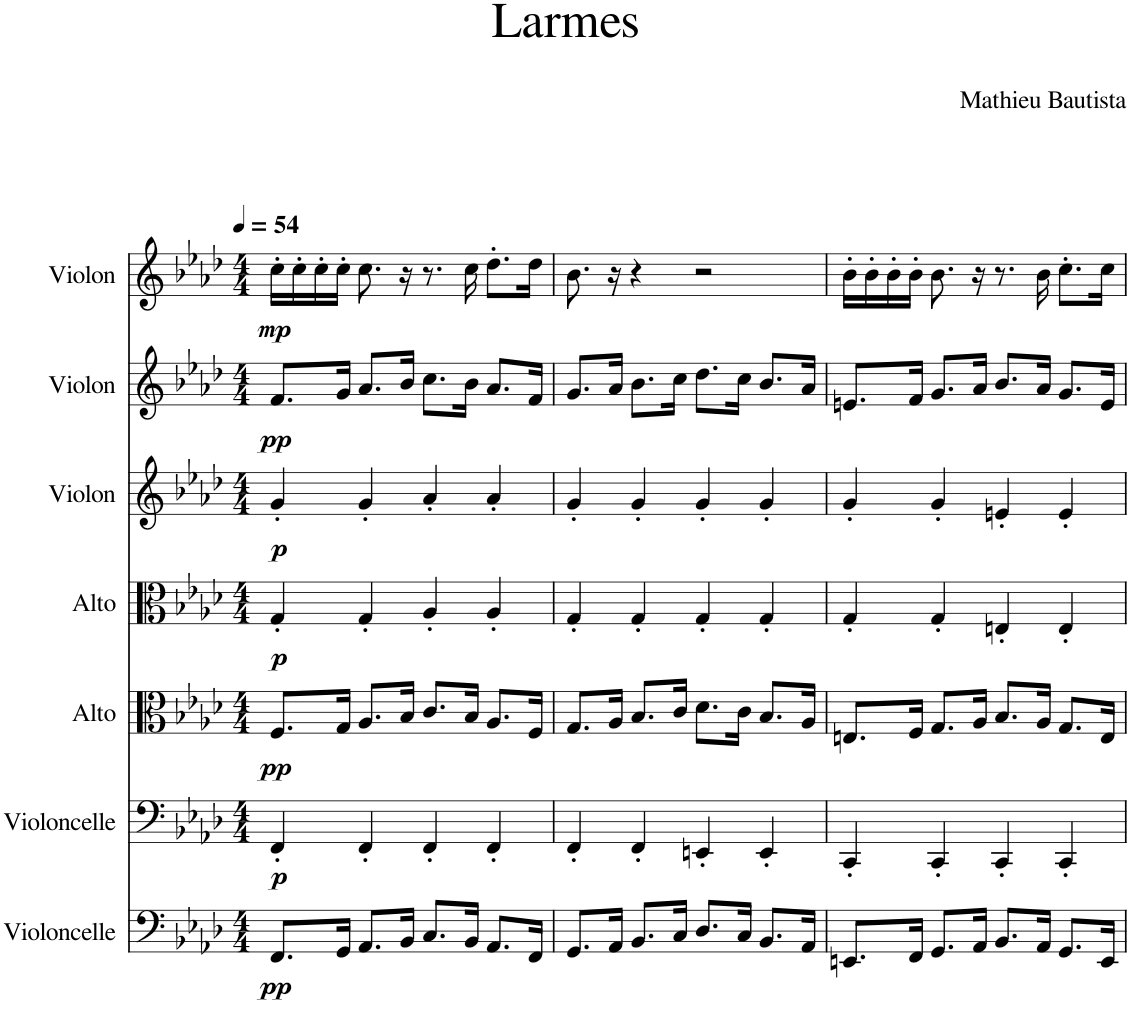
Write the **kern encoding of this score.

**kern	**dynam	**kern	**dynam	**kern	**dynam	**kern	**dynam	**kern	**dynam	**kern	**dynam	**kern	**dynam
*part7	*part7	*part6	*part6	*part5	*part5	*part4	*part4	*part3	*part3	*part2	*part2	*part1	*part1
*staff7	*staff7	*staff6	*staff6	*staff5	*staff5	*staff4	*staff4	*staff3	*staff3	*staff2	*staff2	*staff1	*staff1
*I"Violoncelle	*	*I"Violoncelle	*	*I"Alto	*	*I"Alto	*	*I"Violon	*	*I"Violon	*	*I"Violon	*
*I'Vlc	*	*I'Vlc	*	*I'Alt.	*	*I'Alt.	*	*I'Vln.	*	*I'Vln.	*	*I'Vln.	*
*clefF4	*	*clefF4	*	*clefC3	*	*clefC3	*	*clefG2	*	*clefG2	*	*clefG2	*
*k[b-e-a-d-]	*	*k[b-e-a-d-]	*	*k[b-e-a-d-]	*	*k[b-e-a-d-]	*	*k[b-e-a-d-]	*	*k[b-e-a-d-]	*	*k[b-e-a-d-]	*
*M4/4	*	*M4/4	*	*M4/4	*	*M4/4	*	*M4/4	*	*M4/4	*	*M4/4	*
*MM54	*	*MM54	*	*MM54	*	*MM54	*	*MM54	*	*MM54	*	*MM54	*
=1	=1	=1	=1	=1	=1	=1	=1	=1	=1	=1	=1	=1	=1
!	!LO:DY:b	!	!LO:DY:b	!	!LO:DY:b	!	!LO:DY:b	!	!LO:DY:b	!	!LO:DY:b	!	!LO:DY:b
8.FF/L	pp	4FF'/	p	8.F/L	pp	4G'/	p	4g'/	p	8.f/L	pp	16cc'\LL	mp
.	.	.	.	.	.	.	.	.	.	.	.	16cc'\	.
.	.	.	.	.	.	.	.	.	.	.	.	16cc'\	.
16GG/Jk	.	.	.	16G/Jk	.	.	.	.	.	16g/Jk	.	16cc'\JJ	.
8.AA-/L	.	4FF'/	.	8.A-/L	.	4G'/	.	4g'/	.	8.a-/L	.	8.cc\	.
16BB-/Jk	.	.	.	16B-/Jk	.	.	.	.	.	16b-/Jk	.	16r	.
8.C/L	.	4FF'/	.	8.c/L	.	4A-'/	.	4a-'/	.	8.cc\L	.	8.r	.
16BB-/Jk	.	.	.	16B-/Jk	.	.	.	.	.	16b-\Jk	.	16cc\	.
8.AA-/L	.	4FF'/	.	8.A-/L	.	4A-'/	.	4a-'/	.	8.a-/L	.	8.dd-'\L	.
16FF/Jk	.	.	.	16F/Jk	.	.	.	.	.	16f/Jk	.	16dd-\Jk	.
=2	=2	=2	=2	=2	=2	=2	=2	=2	=2	=2	=2	=2	=2
8.GG/L	.	4FF'/	.	8.G/L	.	4G'/	.	4g'/	.	8.g/L	.	8.b-\	.
16AA-/Jk	.	.	.	16A-/Jk	.	.	.	.	.	16a-/Jk	.	16r	.
8.BB-/L	.	4FF'/	.	8.B-/L	.	4G'/	.	4g'/	.	8.b-\L	.	4r	.
16C/Jk	.	.	.	16c/Jk	.	.	.	.	.	16cc\Jk	.	.	.
8.D-/L	.	4EEn'/	.	8.d-\L	.	4G'/	.	4g'/	.	8.dd-\L	.	2r	.
16C/Jk	.	.	.	16c\Jk	.	.	.	.	.	16cc\Jk	.	.	.
8.BB-/L	.	4EE'/	.	8.B-/L	.	4G'/	.	4g'/	.	8.b-/L	.	.	.
16AA-/Jk	.	.	.	16A-/Jk	.	.	.	.	.	16a-/Jk	.	.	.
=3	=3	=3	=3	=3	=3	=3	=3	=3	=3	=3	=3	=3	=3
8.EEn/L	.	4CC'/	.	8.En/L	.	4G'/	.	4g'/	.	8.en/L	.	16b-'\LL	.
.	.	.	.	.	.	.	.	.	.	.	.	16b-'\	.
.	.	.	.	.	.	.	.	.	.	.	.	16b-'\	.
16FF/Jk	.	.	.	16F/Jk	.	.	.	.	.	16f/Jk	.	16b-'\JJ	.
8.GG/L	.	4CC'/	.	8.G/L	.	4G'/	.	4g'/	.	8.g/L	.	8.b-\	.
16AA-/Jk	.	.	.	16A-/Jk	.	.	.	.	.	16a-/Jk	.	16r	.
8.BB-/L	.	4CC'/	.	8.B-/L	.	4En'/	.	4en'/	.	8.b-/L	.	8.r	.
16AA-/Jk	.	.	.	16A-/Jk	.	.	.	.	.	16a-/Jk	.	16b-\	.
8.GG/L	.	4CC'/	.	8.G/L	.	4E'/	.	4e'/	.	8.g/L	.	8.cc'\L	.
16EE/Jk	.	.	.	16E/Jk	.	.	.	.	.	16e/Jk	.	16cc\Jk	.
=	=	=	=	=	=	=	=	=	=	=	=	=	=
*-	*-	*-	*-	*-	*-	*-	*-	*-	*-	*-	*-	*-	*-
